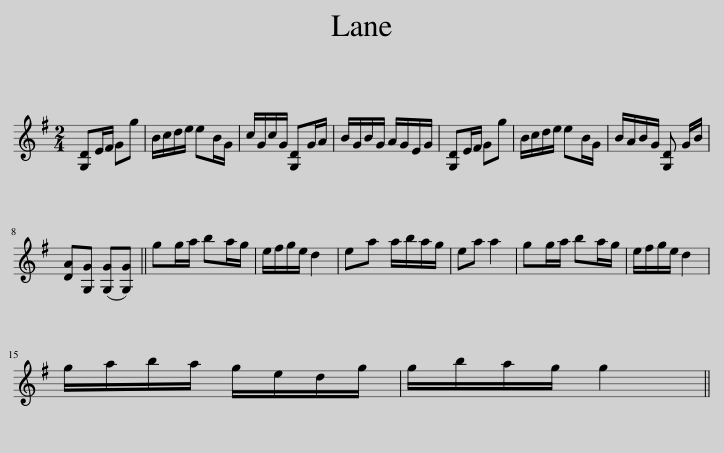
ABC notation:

X:1
L:1/8
M:2/4
I:linebreak $
K:G
V:1 treble
V:1
 [G,D]E/F/ Gg | B/c/d/e/ eB/G/ | c/G/c/G/ [G,D]G/A/ | B/G/B/G/ A/G/E/G/ | [G,D]E/F/ Gg | %5
 B/c/d/e/ eB/G/ | B/A/B/G/ [G,D] G/B/ |$ [DA][G,G] ([G,G][G,G]) || gg/a/ ba/g/ | e/f/g/e/ d2 | %10
 ea a/b/a/g/ | ea a2 | gg/a/ ba/g/ | e/f/g/e/ d2 |$ g/a/b/a/ g/e/d/g/ | %15
 g/b/a/g/ g2 || %16
